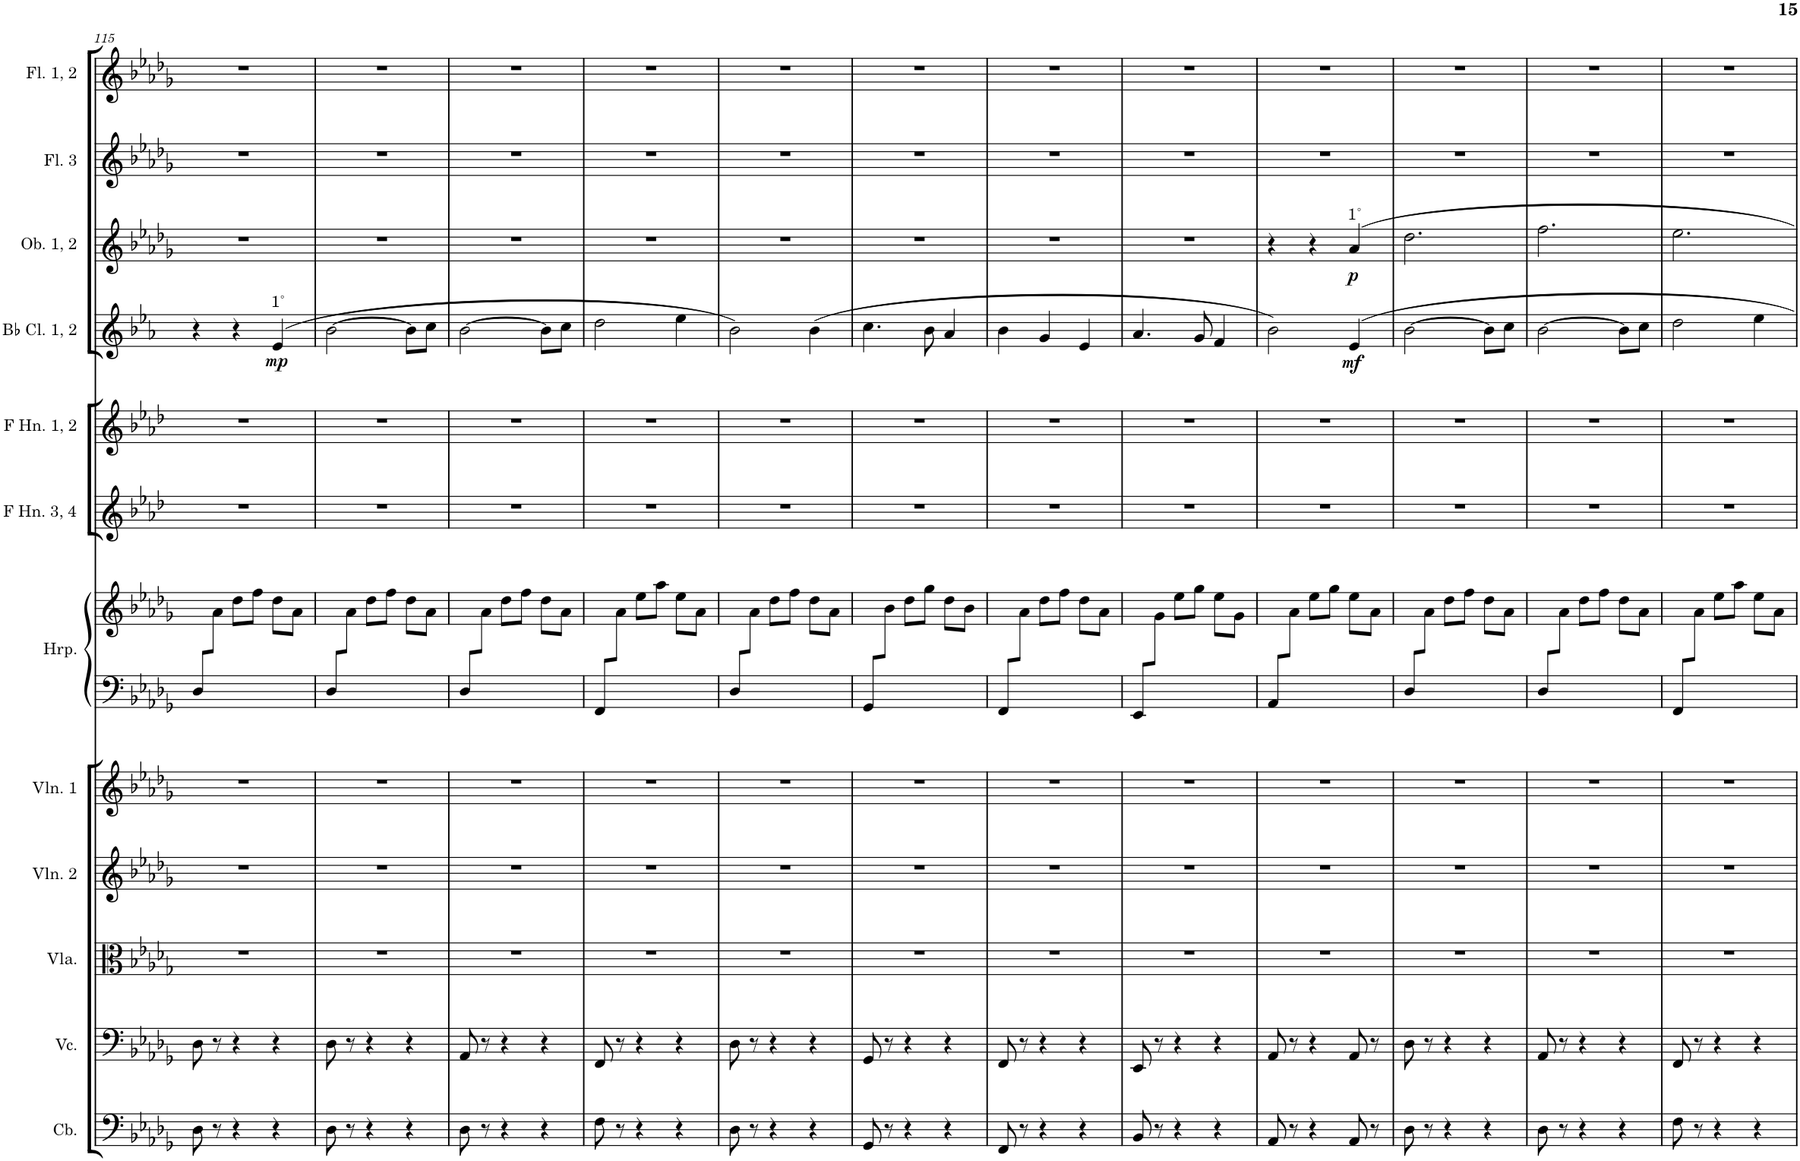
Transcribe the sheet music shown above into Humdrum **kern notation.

**kern	**kern	**kern	**kern	**kern	**kern	**kern	**kern	**kern	**kern	**dynam	**kern	**dynam	**kern	**kern
*part12	*part11	*part10	*part9	*part8	*part7	*part7	*part6	*part5	*part4	*part4	*part3	*part3	*part2	*part1
*staff13	*staff12	*staff11	*staff10	*staff9	*staff8	*staff7	*staff6	*staff5	*staff4	*staff4	*staff3	*staff3	*staff2	*staff1
*I"低音提琴	*I"大提琴	*I"中提琴	*I"小提琴 2	*I"小提琴 1	*I"竖琴	*	*I"F调圆号 3, 4	*I"F调圆号 1, 2	*I"降B调单簧管 1, 2	*	*I"双簧管 1, 2	*	*I"长笛 3	*I"长笛 1, 2
!!LO:PB:g=z
*clefF4	*clefF4	*clefC3	*clefG2	*clefG2	*clefF4	*clefG2	*clefG2	*clefG2	*clefG2	*	*clefG2	*	*clefG2	*clefG2
*Trd7c12	*	*	*	*	*	*	*Trd4c7	*Trd4c7	*Trd1c2	*	*	*	*	*
*k[b-e-a-d-g-]	*k[b-e-a-d-g-]	*k[b-e-a-d-g-]	*k[b-e-a-d-g-]	*k[b-e-a-d-g-]	*k[b-e-a-d-g-]	*k[b-e-a-d-g-]	*k[b-e-a-d-]	*k[b-e-a-d-]	*k[b-e-a-]	*	*k[b-e-a-d-g-]	*	*k[b-e-a-d-g-]	*k[b-e-a-d-g-]
*M3/4	*M3/4	*M3/4	*M3/4	*M3/4	*M3/4	*M3/4	*M3/4	*M3/4	*M3/4	*	*M3/4	*	*M3/4	*M3/4
=115	=115	=115	=115	=115	=115	=115	=115	=115	=115	=115	=115	=115	=115	=115
*	*	*	*	*	*^	*	*	*	*	*	*	*	*	*
8D-\	8D-\	2.r	2.r	2.r	8D-/L	2.ryy	8ryy	2.r	2.r	4r	.	2.r	.	2.r	2.r
8r	8r	.	.	.	2ryy	.	8a-\J	.	.	.	.	.	.	.	.
4r	4r	.	.	.	.	.	8dd-\L	.	.	4r	.	.	.	.	.
.	.	.	.	.	.	.	8ff\J	.	.	.	.	.	.	.	.
!	!	!	!	!	!	!	!	!	!	!LO:TX:a:t=1˚	!	!	!	!	!
!	!	!	!	!	!	!	!	!	!	!	!LO:DY:b	!	!	!	!
4r	4r	.	.	.	.	.	8dd-\L	.	.	(4e-/	mp	.	.	.	.
.	.	.	.	.	8ryy	.	8a-\J	.	.	.	.	.	.	.	.
=116	=116	=116	=116	=116	=116	=116	=116	=116	=116	=116	=116	=116	=116	=116	=116
8D-\	8D-\	2.r	2.r	2.r	8D-/L	2.ryy	8ryy	2.r	2.r	[2b-\	.	2.r	.	2.r	2.r
8r	8r	.	.	.	2ryy	.	8a-\J	.	.	.	.	.	.	.	.
4r	4r	.	.	.	.	.	8dd-\L	.	.	.	.	.	.	.	.
.	.	.	.	.	.	.	8ff\J	.	.	.	.	.	.	.	.
4r	4r	.	.	.	.	.	8dd-\L	.	.	8b-\L]	.	.	.	.	.
.	.	.	.	.	8ryy	.	8a-\J	.	.	8cc\J	.	.	.	.	.
=117	=117	=117	=117	=117	=117	=117	=117	=117	=117	=117	=117	=117	=117	=117	=117
8D-\	8AA-/	2.r	2.r	2.r	8D-/L	2.ryy	8ryy	2.r	2.r	[2b-\	.	2.r	.	2.r	2.r
8r	8r	.	.	.	2ryy	.	8a-\J	.	.	.	.	.	.	.	.
4r	4r	.	.	.	.	.	8dd-\L	.	.	.	.	.	.	.	.
.	.	.	.	.	.	.	8ff\J	.	.	.	.	.	.	.	.
4r	4r	.	.	.	.	.	8dd-\L	.	.	8b-\L]	.	.	.	.	.
.	.	.	.	.	8ryy	.	8a-\J	.	.	8cc\J	.	.	.	.	.
=118	=118	=118	=118	=118	=118	=118	=118	=118	=118	=118	=118	=118	=118	=118	=118
8F\	8FF/	2.r	2.r	2.r	8FF/L	2.ryy	8ryy	2.r	2.r	2dd\	.	2.r	.	2.r	2.r
8r	8r	.	.	.	2ryy	.	8a-\J	.	.	.	.	.	.	.	.
4r	4r	.	.	.	.	.	8ee-\L	.	.	.	.	.	.	.	.
.	.	.	.	.	.	.	8aa-\J	.	.	.	.	.	.	.	.
4r	4r	.	.	.	.	.	8ee-\L	.	.	4ee-\	.	.	.	.	.
.	.	.	.	.	8ryy	.	8a-\J	.	.	.	.	.	.	.	.
=119	=119	=119	=119	=119	=119	=119	=119	=119	=119	=119	=119	=119	=119	=119	=119
8D-\	8D-\	2.r	2.r	2.r	8D-/L	2.ryy	8ryy	2.r	2.r	2b-\)	.	2.r	.	2.r	2.r
8r	8r	.	.	.	2ryy	.	8a-\J	.	.	.	.	.	.	.	.
4r	4r	.	.	.	.	.	8dd-\L	.	.	.	.	.	.	.	.
.	.	.	.	.	.	.	8ff\J	.	.	.	.	.	.	.	.
4r	4r	.	.	.	.	.	8dd-\L	.	.	(4b-\	.	.	.	.	.
.	.	.	.	.	8ryy	.	8a-\J	.	.	.	.	.	.	.	.
=120	=120	=120	=120	=120	=120	=120	=120	=120	=120	=120	=120	=120	=120	=120	=120
8GG-/	8GG-/	2.r	2.r	2.r	8GG-/L	2.ryy	8ryy	2.r	2.r	4.cc\	.	2.r	.	2.r	2.r
8r	8r	.	.	.	2ryy	.	8b-\J	.	.	.	.	.	.	.	.
4r	4r	.	.	.	.	.	8dd-\L	.	.	.	.	.	.	.	.
.	.	.	.	.	.	.	8gg-\J	.	.	8b-\	.	.	.	.	.
4r	4r	.	.	.	.	.	8dd-\L	.	.	4a-/	.	.	.	.	.
.	.	.	.	.	8ryy	.	8b-\J	.	.	.	.	.	.	.	.
=121	=121	=121	=121	=121	=121	=121	=121	=121	=121	=121	=121	=121	=121	=121	=121
8FF/	8FF/	2.r	2.r	2.r	8FF/L	2.ryy	8ryy	2.r	2.r	4b-\	.	2.r	.	2.r	2.r
8r	8r	.	.	.	2ryy	.	8a-\J	.	.	.	.	.	.	.	.
4r	4r	.	.	.	.	.	8dd-\L	.	.	4g/	.	.	.	.	.
.	.	.	.	.	.	.	8ff\J	.	.	.	.	.	.	.	.
4r	4r	.	.	.	.	.	8dd-\L	.	.	4e-/	.	.	.	.	.
.	.	.	.	.	8ryy	.	8a-\J	.	.	.	.	.	.	.	.
=122	=122	=122	=122	=122	=122	=122	=122	=122	=122	=122	=122	=122	=122	=122	=122
8BB-/	8EE-/	2.r	2.r	2.r	8EE-/L	2.ryy	8ryy	2.r	2.r	4.a-/	.	2.r	.	2.r	2.r
8r	8r	.	.	.	2ryy	.	8g-\J	.	.	.	.	.	.	.	.
4r	4r	.	.	.	.	.	8ee-\L	.	.	.	.	.	.	.	.
.	.	.	.	.	.	.	8gg-\J	.	.	8g/	.	.	.	.	.
4r	4r	.	.	.	.	.	8ee-\L	.	.	4f/	.	.	.	.	.
.	.	.	.	.	8ryy	.	8g-\J	.	.	.	.	.	.	.	.
=123	=123	=123	=123	=123	=123	=123	=123	=123	=123	=123	=123	=123	=123	=123	=123
8AA-/	8AA-/	2.r	2.r	2.r	8AA-/L	2.ryy	8ryy	2.r	2.r	2b-\)	.	4r	.	2.r	2.r
8r	8r	.	.	.	2ryy	.	8a-\J	.	.	.	.	.	.	.	.
4r	4r	.	.	.	.	.	8ee-\L	.	.	.	.	4r	.	.	.
.	.	.	.	.	.	.	8gg-\J	.	.	.	.	.	.	.	.
!	!	!	!	!	!	!	!	!	!	!	!	!LO:TX:a:t=1˚	!	!	!
!	!	!	!	!	!	!	!	!	!	!	!LO:DY:b	!	!LO:DY:b	!	!
8AA-/	8AA-/	.	.	.	.	.	8ee-\L	.	.	4e-/	mf	4a-/	p	.	.
8r	8r	.	.	.	8ryy	.	8a-\J	.	.	.	.	.	.	.	.
=124	=124	=124	=124	=124	=124	=124	=124	=124	=124	=124	=124	=124	=124	=124	=124
8D-\	8D-\	2.r	2.r	2.r	8D-/L	2.ryy	8ryy	2.r	2.r	[2b-\	.	2.dd-\	.	2.r	2.r
8r	8r	.	.	.	2ryy	.	8a-\J	.	.	.	.	.	.	.	.
4r	4r	.	.	.	.	.	8dd-\L	.	.	.	.	.	.	.	.
.	.	.	.	.	.	.	8ff\J	.	.	.	.	.	.	.	.
4r	4r	.	.	.	.	.	8dd-\L	.	.	8b-\L]	.	.	.	.	.
.	.	.	.	.	8ryy	.	8a-\J	.	.	8cc\J	.	.	.	.	.
=125	=125	=125	=125	=125	=125	=125	=125	=125	=125	=125	=125	=125	=125	=125	=125
8D-\	8AA-/	2.r	2.r	2.r	8D-/L	2.ryy	8ryy	2.r	2.r	[2b-\	.	2.ff\	.	2.r	2.r
8r	8r	.	.	.	2ryy	.	8a-\J	.	.	.	.	.	.	.	.
4r	4r	.	.	.	.	.	8dd-\L	.	.	.	.	.	.	.	.
.	.	.	.	.	.	.	8ff\J	.	.	.	.	.	.	.	.
4r	4r	.	.	.	.	.	8dd-\L	.	.	8b-\L]	.	.	.	.	.
.	.	.	.	.	8ryy	.	8a-\J	.	.	8cc\J	.	.	.	.	.
=126	=126	=126	=126	=126	=126	=126	=126	=126	=126	=126	=126	=126	=126	=126	=126
8F\	8FF/	2.r	2.r	2.r	8FF/L	2.ryy	8ryy	2.r	2.r	2dd\	.	2.ee-\	.	2.r	2.r
8r	8r	.	.	.	2ryy	.	8a-\J	.	.	.	.	.	.	.	.
4r	4r	.	.	.	.	.	8ee-\L	.	.	.	.	.	.	.	.
.	.	.	.	.	.	.	8aa-\J	.	.	.	.	.	.	.	.
4r	4r	.	.	.	.	.	8ee-\L	.	.	4ee-\	.	.	.	.	.
.	.	.	.	.	8ryy	.	8a-\J	.	.	.	.	.	.	.	.
*	*	*	*	*	*v	*v	*	*	*	*	*	*	*	*	*
=	=	=	=	=	=	=	=	=	=	=	=	=	=	=
*-	*-	*-	*-	*-	*-	*-	*-	*-	*-	*-	*-	*-	*-	*-
